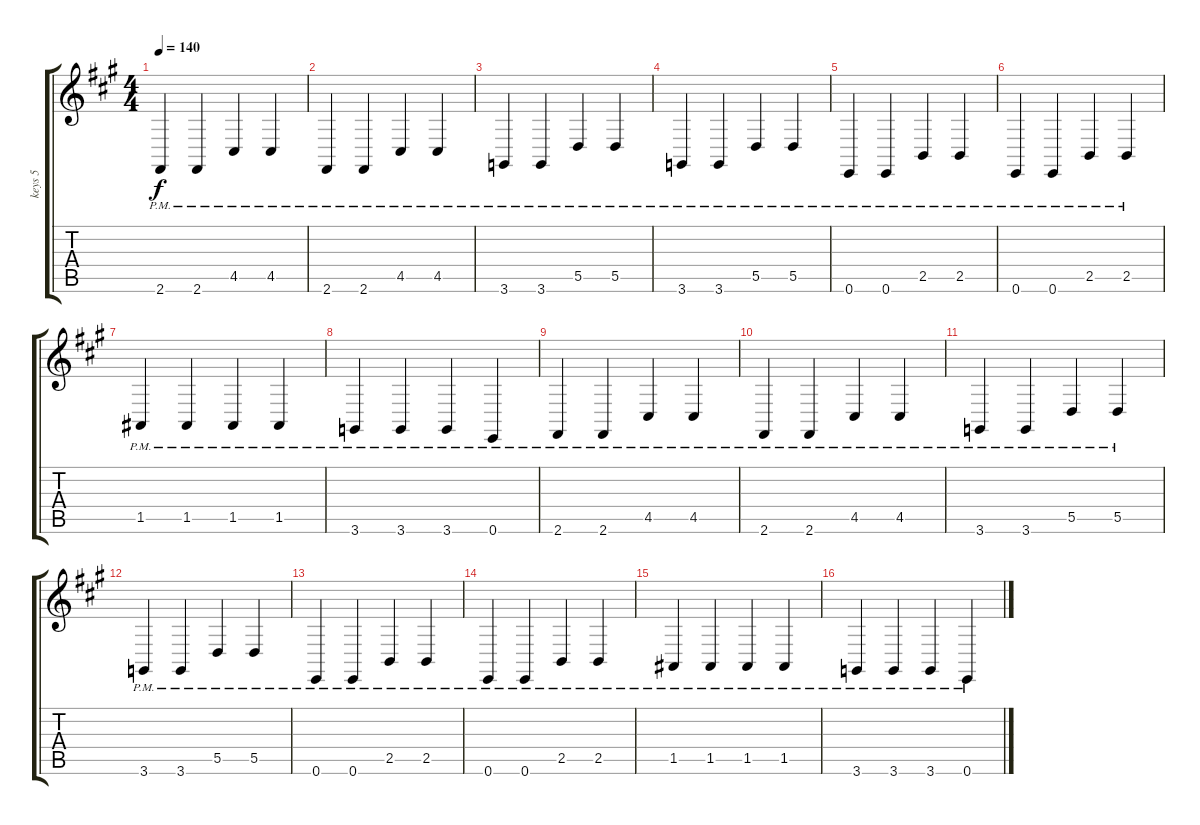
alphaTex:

\track ("keys 5" "keys 5") {instrument lead2sawtooth}
\staff {score tabs}
\tuning (E4 B3 G3 D3 A2 E2) {hide}
\ts (4 4)
\tempo 140
\clef g2
\ks f#minor
2.6{pm}.4{dy f} 2.6{pm}.4 4.5{pm}.4 4.5{pm}.4 |
2.6{pm}.4 2.6{pm}.4 4.5{pm}.4 4.5{pm}.4 |
3.6{pm}.4 3.6{pm}.4 5.5{pm}.4 5.5{pm}.4 |
3.6{pm}.4 3.6{pm}.4 5.5{pm}.4 5.5{pm}.4 |
0.6{pm}.4 0.6{pm}.4 2.5{pm}.4 2.5{pm}.4 |
0.6{pm}.4 0.6{pm}.4 2.5{pm}.4 2.5{pm}.4 |
1.5{pm}.4 1.5{pm}.4 1.5{pm}.4 1.5{pm}.4 |
3.6{pm}.4 3.6{pm}.4 3.6{pm}.4 0.6{pm}.4 |
2.6{pm}.4 2.6{pm}.4 4.5{pm}.4 4.5{pm}.4 |
2.6{pm}.4 2.6{pm}.4 4.5{pm}.4 4.5{pm}.4 |
3.6{pm}.4 3.6{pm}.4 5.5{pm}.4 5.5{pm}.4 |
3.6{pm}.4 3.6{pm}.4 5.5{pm}.4 5.5{pm}.4 |
0.6{pm}.4 0.6{pm}.4 2.5{pm}.4 2.5{pm}.4 |
0.6{pm}.4 0.6{pm}.4 2.5{pm}.4 2.5{pm}.4 |
1.5{pm}.4 1.5{pm}.4 1.5{pm}.4 1.5{pm}.4 |
3.6{pm}.4 3.6{pm}.4 3.6{pm}.4 0.6{pm}.4
